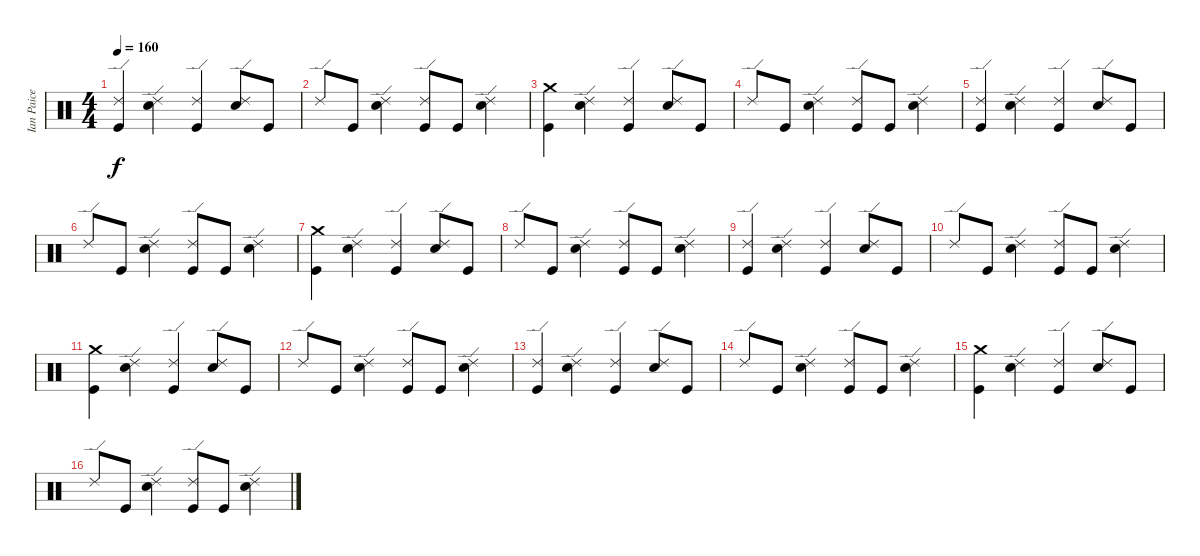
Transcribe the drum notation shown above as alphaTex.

\track ("Ian Paice" "Ian Paice") {instrument percussion}
\staff {score}
\articulation defaults
\ts (4 4)
\tempo 160
\clef neutral
\ks c
("Ride (edge) 2" "Kick (hit)").4{dy f} ("Ride (edge) 2" "Snare (hit) 2").4 ("Ride (edge) 2" "Kick (hit)").4 ("Ride (edge) 2" "Snare (hit) 2").8 "Kick (hit)".8 |
"Ride (edge) 2".8 "Kick (hit)".8 ("Ride (edge) 2" "Snare (hit) 2").4 ("Ride (edge) 2" "Kick (hit)").8 "Kick (hit)".8 ("Ride (edge) 2" "Snare (hit) 2").4 |
("Crash medium (hit)" "Kick (hit)").4 ("Ride (edge) 2" "Snare (hit) 2").4 ("Ride (edge) 2" "Kick (hit)").4 ("Ride (edge) 2" "Snare (hit) 2").8 "Kick (hit)".8 |
"Ride (edge) 2".8 "Kick (hit)".8 ("Ride (edge) 2" "Snare (hit) 2").4 ("Ride (edge) 2" "Kick (hit)").8 "Kick (hit)".8 ("Ride (edge) 2" "Snare (hit) 2").4 |
("Ride (edge) 2" "Kick (hit)").4 ("Ride (edge) 2" "Snare (hit) 2").4 ("Ride (edge) 2" "Kick (hit)").4 ("Ride (edge) 2" "Snare (hit) 2").8 "Kick (hit)".8 |
"Ride (edge) 2".8 "Kick (hit)".8 ("Ride (edge) 2" "Snare (hit) 2").4 ("Ride (edge) 2" "Kick (hit)").8 "Kick (hit)".8 ("Ride (edge) 2" "Snare (hit) 2").4 |
("Crash medium (hit)" "Kick (hit)").4 ("Ride (edge) 2" "Snare (hit) 2").4 ("Ride (edge) 2" "Kick (hit)").4 ("Ride (edge) 2" "Snare (hit) 2").8 "Kick (hit)".8 |
"Ride (edge) 2".8 "Kick (hit)".8 ("Ride (edge) 2" "Snare (hit) 2").4 ("Ride (edge) 2" "Kick (hit)").8 "Kick (hit)".8 ("Ride (edge) 2" "Snare (hit) 2").4 |
("Ride (edge) 2" "Kick (hit)").4 ("Ride (edge) 2" "Snare (hit) 2").4 ("Ride (edge) 2" "Kick (hit)").4 ("Ride (edge) 2" "Snare (hit) 2").8 "Kick (hit)".8 |
"Ride (edge) 2".8 "Kick (hit)".8 ("Ride (edge) 2" "Snare (hit) 2").4 ("Ride (edge) 2" "Kick (hit)").8 "Kick (hit)".8 ("Ride (edge) 2" "Snare (hit) 2").4 |
("Crash medium (hit)" "Kick (hit)").4 ("Ride (edge) 2" "Snare (hit) 2").4 ("Ride (edge) 2" "Kick (hit)").4 ("Ride (edge) 2" "Snare (hit) 2").8 "Kick (hit)".8 |
"Ride (edge) 2".8 "Kick (hit)".8 ("Ride (edge) 2" "Snare (hit) 2").4 ("Ride (edge) 2" "Kick (hit)").8 "Kick (hit)".8 ("Ride (edge) 2" "Snare (hit) 2").4 |
("Ride (edge) 2" "Kick (hit)").4 ("Ride (edge) 2" "Snare (hit) 2").4 ("Ride (edge) 2" "Kick (hit)").4 ("Ride (edge) 2" "Snare (hit) 2").8 "Kick (hit)".8 |
"Ride (edge) 2".8 "Kick (hit)".8 ("Ride (edge) 2" "Snare (hit) 2").4 ("Ride (edge) 2" "Kick (hit)").8 "Kick (hit)".8 ("Ride (edge) 2" "Snare (hit) 2").4 |
("Crash medium (hit)" "Kick (hit)").4 ("Ride (edge) 2" "Snare (hit) 2").4 ("Ride (edge) 2" "Kick (hit)").4 ("Ride (edge) 2" "Snare (hit) 2").8 "Kick (hit)".8 |
"Ride (edge) 2".8 "Kick (hit)".8 ("Ride (edge) 2" "Snare (hit) 2").4 ("Ride (edge) 2" "Kick (hit)").8 "Kick (hit)".8 ("Ride (edge) 2" "Snare (hit) 2").4
